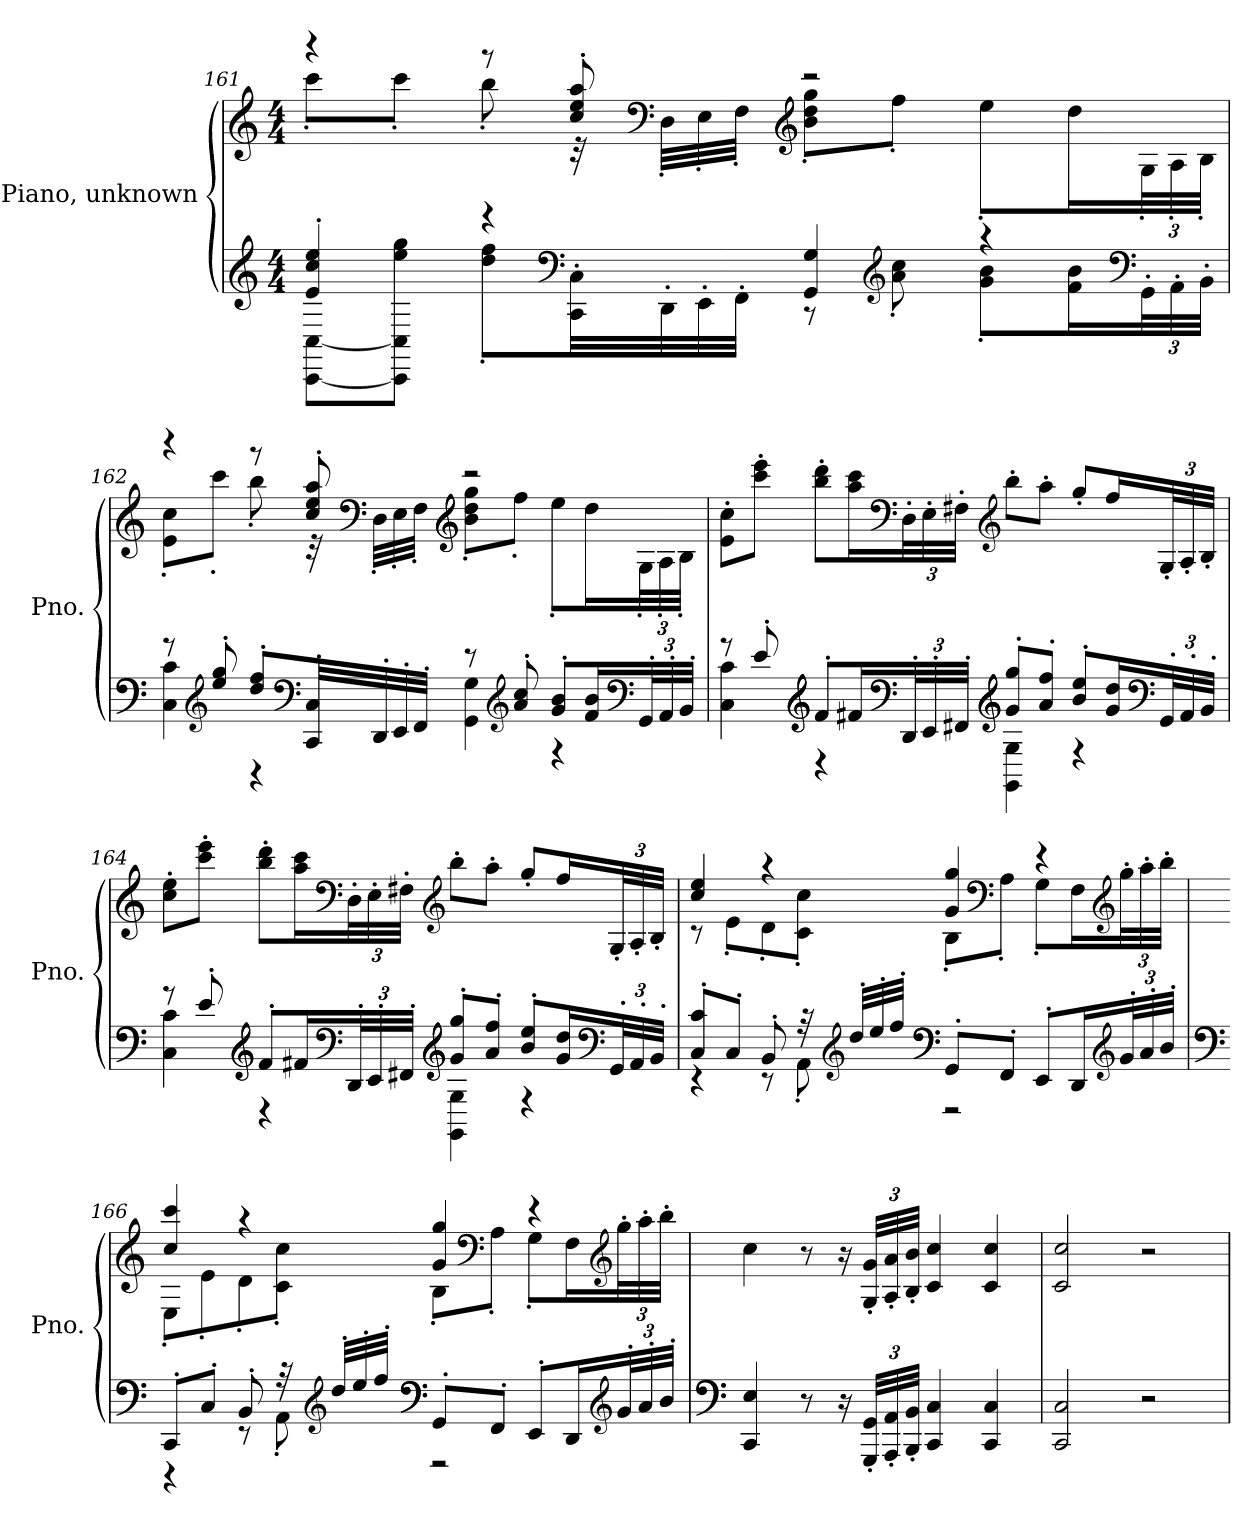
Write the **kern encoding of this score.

**kern	**kern
*part1	*part1
*staff2	*staff1
*I"Piano, unknown	*
*I'Pno.	*
*clefG2	*clefG2
*k[]	*k[]
*M4/4	*M4/4
=161	=161
*^	*^
4e/' 4cc/' 4ee/'	[8CC\ [8C\L	4r	8ccc'\L
.	8CC\] 8C\] 8ee\ 8gg\J	.	8ccc'\J
4r	8dd\' 8ff\'L	8r	8bb'\
*clefF4	*	*	*
.	32CC\' 32C\'LL	8cc/' 8ee/' 8aa/'	32r
*	*	*clefF4	*
.	32DD'\	.	32D'\LLL
.	32EE'\	.	32E'\
.	32FF'\JJJ	.	32F'\JJJ
*	*	*clefG2	*
4GG/ 4G/	8r	2r	8b\' 8dd\' 8gg\'L
*clefG2	*	*	*
.	8a\' 8cc\'	.	8ff'\J
4r	8g\' 8b\'L	.	8ee'\L
.	16f\ 16b\L	.	16dd\L
*clefF4	*	*	*
*	*Xbrackettup	*	*Xbrackettup
.	48GG'\L	.	48G'\L
.	48AA'\	.	48A'\
.	48BB'\JJJ	.	48B'\JJJ
!!LO:LB:g=z	!!
=162	=162	=162	=162
8r	4C\ 4c\	4r	8e\' 8cc\'L
*clefG2	*	*	*
8ee/' 8gg/'	.	.	8ccc'\J
8dd/' 8ff/'L	4r	8r	8bb'\
*clefF4	*	*	*
32CC/' 32C/'LL	.	8cc/' 8ee/' 8aa/'	32r
*	*	*clefF4	*
32DD'/	.	.	32D'\LLL
32EE'/	.	.	32E'\
32FF'/JJJ	.	.	32F'\JJJ
*	*	*clefG2	*
8r	4GG\ 4G\	2r	8b\' 8dd\' 8gg\'L
*clefG2	*	*	*
8a/' 8cc/'	.	.	8ff'\J
8g/' 8b/'L	4r	.	8ee'\L
16f/ 16b/L	.	.	16dd\L
*clefF4	*	*	*
48GG'/L	.	.	48G'\L
48AA'/	.	.	48A'\
48BB'/JJJ	.	.	48B'\JJJ
*	*	*v	*v
!!LO:LB:g=z
=163	=163	=163
8r	4C\ 4c\	8e\' 8cc\'L
8e'/	.	8ccc\' 8eee\'J
*clefG2	*	*
8f'/L	4r	8bb\' 8ddd\'L
16f#X/L	.	16aa\ 16ccc\L
*clefF4	*	*clefF4
48DD'/L	.	48D'\L
48EE'/	.	48E'\
48FF#X'/JJJ	.	48F#X'\JJJ
*clefG2	*	*clefG2
8g/' 8gg/'L	4GG\ 4G\	8bb'\L
8a/' 8ff/'J	.	8aa'\J
8b/' 8ee/'L	4r	8gg'/L
16g/ 16dd/L	.	16ff/L
*clefF4	*	*
48GG'/L	.	48G'/L
48AA'/	.	48A'/
48BB'/JJJ	.	48B'/JJJ
!!LO:LB:g=z
=164	=164	=164
8r	4C\ 4c\	8cc\' 8ee\'L
8e'/	.	8ccc\' 8eee\'J
*clefG2	*	*
8f'/L	4r	8bb\' 8ddd\'L
16f#X/L	.	16aa\ 16ccc\L
*clefF4	*	*clefF4
48DD'/L	.	48D'\L
48EE'/	.	48E'\
48FF#X'/JJJ	.	48F#X'\JJJ
*clefG2	*	*clefG2
8g/' 8gg/'L	4GG\ 4G\	8bb'\L
8a/' 8ff/'J	.	8aa'\J
8b/' 8ee/'L	4r	8gg'/L
16g/ 16dd/L	.	16ff/L
*clefF4	*	*
48GG'/L	.	48G'/L
48AA'/	.	48A'/
48BB'/JJJ	.	48B'/JJJ
!!LO:PB:g=z
=165	=165	=165
*	*	*^
8C/' 8c/'L	4r	4cc/ 4ee/	8r
8C'/J	.	.	8e'\L
8BB'/	8r	4r	8d'\
32r	8AA'\	.	8c\' 8cc\'J
*clefG2	*	*	*
32dd'/LLL	.	.	.
32ee'/	.	.	.
32ff'/JJJ	.	.	.
*clefF4	*	*	*
8GG'/L	2r	4g/ 4gg/	8B'\L
*	*	*clefF4	*
8FF'/J	.	.	8A'\J
8EE'/L	.	4r	8G'\L
16DD/L	.	.	16F\L
*clefG2	*	*clefG2	*
48g'/L	.	.	48gg'\L
48a'/	.	.	48aa'\
48b'/JJJ	.	.	48bb'\JJJ
=166	=166	=166	=166
*clefF4	*	*	*
8CC'/L	4r	4cc/ 4ccc/	8E'\L
8C'/J	.	.	8e'\
8BB'/	8r	4r	8d'\
32r	8AA'\	.	8c\' 8cc\'J
*clefG2	*	*	*
32dd'/LLL	.	.	.
32ee'/	.	.	.
32ff'/JJJ	.	.	.
*clefF4	*	*	*
8GG'/L	2r	4g/ 4gg/	8B'\L
*	*	*clefF4	*
8FF'/J	.	.	8A'\J
8EE'/L	.	4r	8G'\L
16DD/L	.	.	16F\L
*clefG2	*	*clefG2	*
48g'/L	.	.	48gg'\L
48a'/	.	.	48aa'\
48b'/JJJ	.	.	48bb'\JJJ
*v	*v	*	*
*	*v	*v
!!LO:LB:g=z
=167	=167
*clefF4	*
4CC/ 4E/	4cc\
8r	8r
16r	16r
48GGG/' 48GG/'LLL	48G/' 48g/'LLL
48AAA/' 48AA/'	48A/' 48a/'
48BBB/' 48BB/'JJJ	48B/' 48b/'JJJ
4CC/ 4C/	4c/ 4cc/
4CC/ 4C/	4c/ 4cc/
=168	=168
2CC/ 2C/	2c/ 2cc/
2r	2r
=	=
*-	*-
